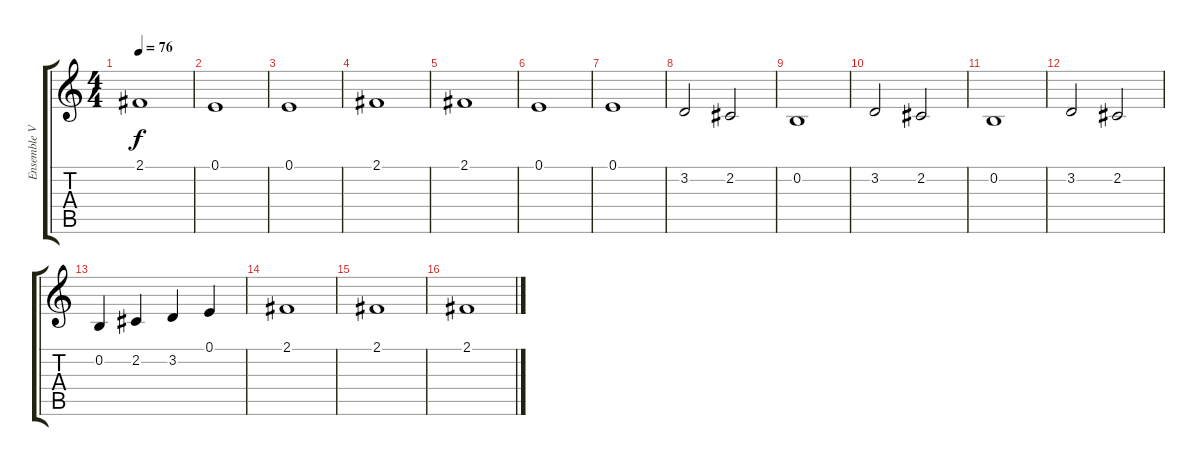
\track ("Ensemble Violons" "Ensemble V") {instrument stringensemble2}
\staff {score tabs}
\tuning (E4 B3 G3 D3 A2 E2) {hide}
\ts (4 4)
\tempo 76
\clef g2
\ks c
2.1.1{dy f} |
0.1.1 |
0.1.1 |
2.1.1 |
2.1.1 |
0.1.1 |
0.1.1 |
3.2.2 2.2.2 |
0.2.1 |
3.2.2 2.2.2 |
0.2.1 |
3.2.2 2.2.2 |
0.2.4 2.2.4 3.2.4 0.1.4 |
2.1.1 |
2.1.1 |
2.1.1
